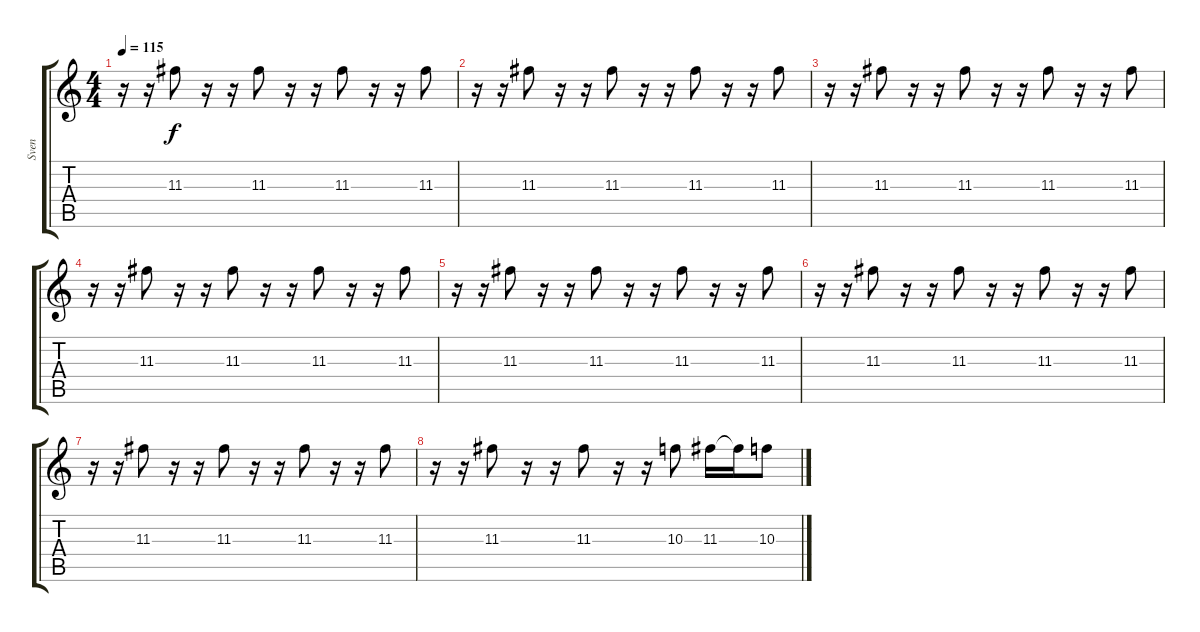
\track ("Sven" "Sven") {instrument distortionguitar}
\staff {score tabs}
\tuning (E4 B3 G3 D3 A2 E2) {hide}
\ts (4 4)
\tempo 115
\clef g2
\ks c
r.16{dy f} r.16 11.3.8 r.16 r.16 11.3.8 r.16 r.16 11.3.8 r.16 r.16 11.3.8 |
r.16 r.16 11.3.8 r.16 r.16 11.3.8 r.16 r.16 11.3.8 r.16 r.16 11.3.8 |
r.16 r.16 11.3.8 r.16 r.16 11.3.8 r.16 r.16 11.3.8 r.16 r.16 11.3.8 |
r.16 r.16 11.3.8 r.16 r.16 11.3.8 r.16 r.16 11.3.8 r.16 r.16 11.3.8 |
r.16 r.16 11.3.8 r.16 r.16 11.3.8 r.16 r.16 11.3.8 r.16 r.16 11.3.8 |
r.16 r.16 11.3.8 r.16 r.16 11.3.8 r.16 r.16 11.3.8 r.16 r.16 11.3.8 |
r.16 r.16 11.3.8 r.16 r.16 11.3.8 r.16 r.16 11.3.8 r.16 r.16 11.3.8 |
r.16 r.16 11.3.8 r.16 r.16 11.3.8 r.16 r.16 10.3.8 11.3.16 11.3{t}.16 10.3.8
